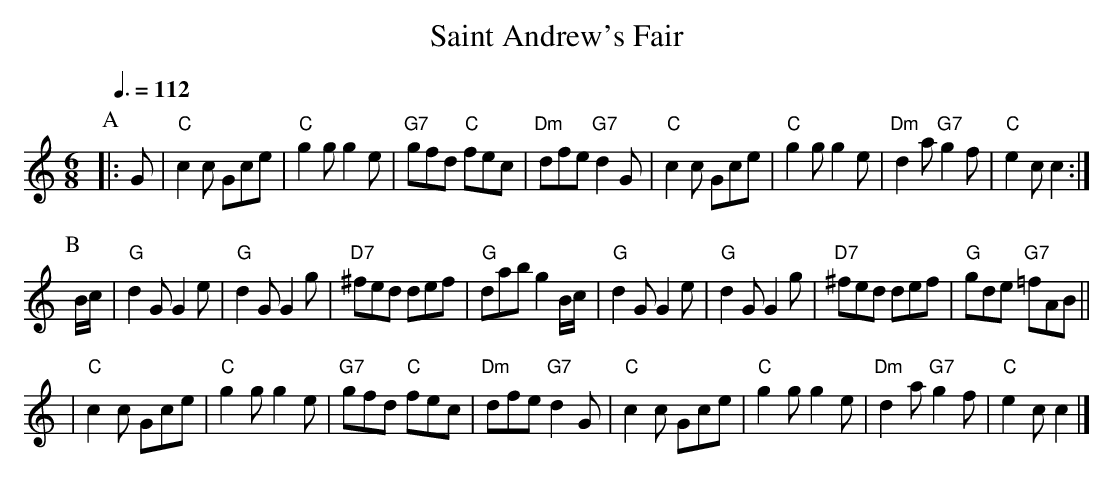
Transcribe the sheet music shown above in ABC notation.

X:1
T:Saint Andrew's Fair
Q:3/8=112
M:6/8
L:1/8
K:C
P:A
|: G | "C"c2c Gce | "C"g2g g2e | "G7"gfd "C"fec | "Dm"dfe "G7"d2G |\
"C"c2c Gce | "C"g2g g2e | "Dm"d2a "G7"g2f | "C"e2c c2 :|
P:B
B/c/ | "G"d2 G G2 e | "G"d2G G2g | "D7"^fed def | "G"dab g2 B/c/ |\
"G"d2 G G2 e | "G"d2G G2g | "D7"^fed def | "G"gde "G7"=fAB ||
| "C"c2c Gce | "C"g2g g2e | "G7"gfd "C"fec | "Dm"dfe "G7"d2G |\
"C"c2c Gce | "C"g2g g2e | "Dm"d2a "G7"g2f | "C"e2c c2 |]
